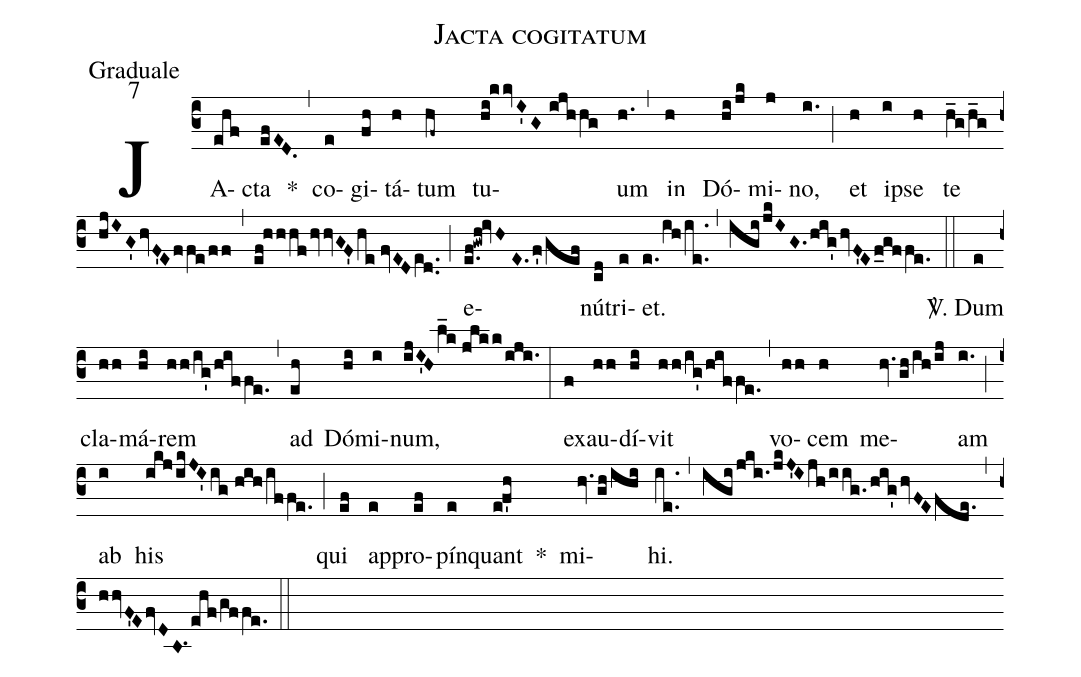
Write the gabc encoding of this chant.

name:Jacta cogitatum;
office-part:Graduale;
mode:7;
%%
(c3) JA(ehf)cta(efED.) *(,) co(e)gi(fh)tá(h)tum(hf~) tu(hi!kkvI'G//ijhhg)um(h.) (,) in(h) Dó(hi/jk)mi(j)no,(i.) (;) et(h) i(i)pse(h) te(h_g/h_g/hjIG'hvF'Effe/ff) (,) (ef!hhhfhvvGF'he//fvEDe[ll:1]d..) (;) e(e.f!gwh!ivH//E.f'/gef)nú(cd)tri(e)et.(e./ih/ie..) (,) (igijkIG.hig'hvF'Ef_gffe.) (::) <sp>V/</sp>. Dum(e) cla(hh)má(hi)rem(hh/ig'/hiffe.) (,) ad(eh) Dó(hi)mi(i)num,(ijI'H[oll:0;0.94cm]/l_k//jlkk/iji.) (:) ex(f)au(hh)dí(hi)vit(hh/ig'/hiffe.) (,) vo(hh)cem(h) me(hv.gh/ih/ij)am(i.) (;) ab(i) his(ikjikJI'ig//hih/iffe.) (;) qui(ef) ap(e)pro(ef)pín(e)quant(ef'h) *() mi(hv.gh/ihi)hi.(ie..) (,) (igijki./jkJ'Ijh/iig./hig'hvFEfde.) (,) (hhvF'EfvD[ull:0]B.1ehf/gffe.) (::)
